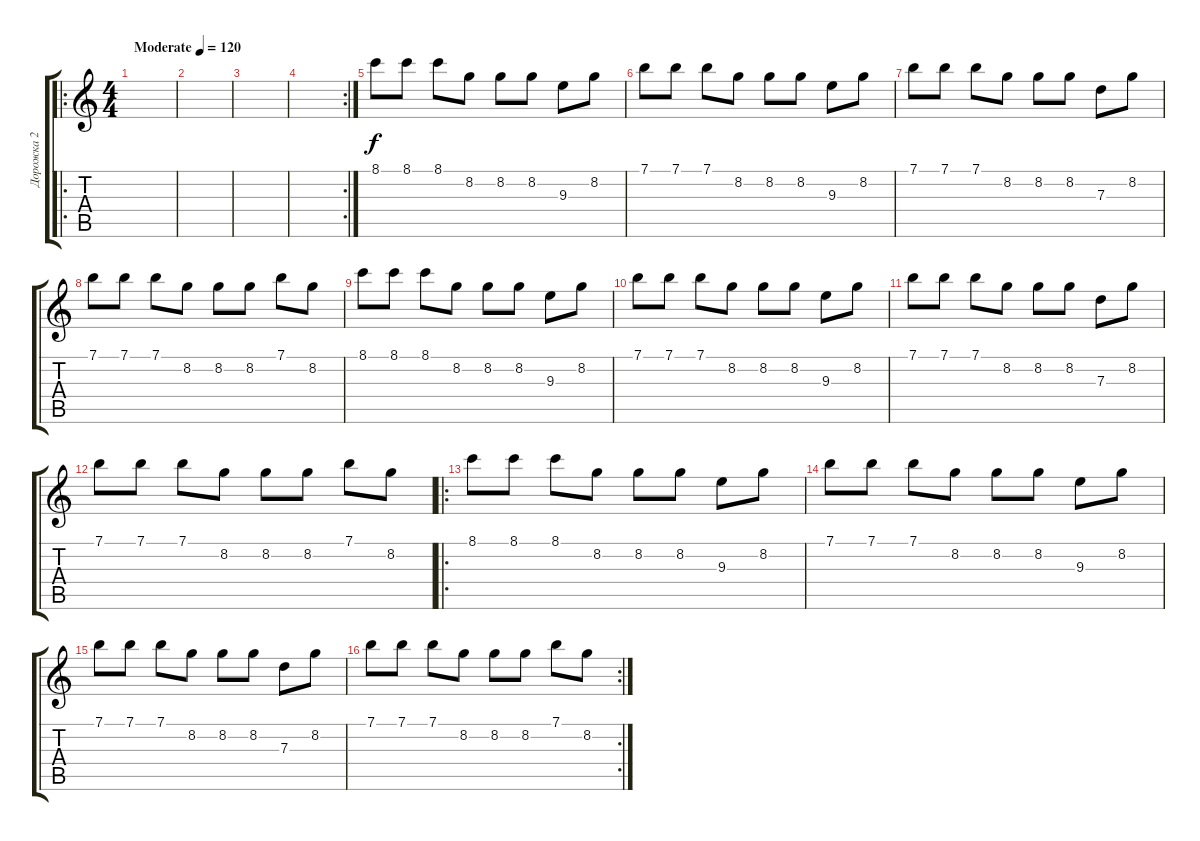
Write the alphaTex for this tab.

\track ("Дорожка 2" "Дорожка 2") {instrument acousticguitarnylon}
\staff {score tabs}
\tuning (E4 B3 G3 D3 A2 E2) {hide}
\ro
\ts (4 4)
\tempo (120 "Moderate")
\clef g2
\ks c
|
|
|
\rc 2
|
8.1.8 8.1.8 8.1.8 8.2.8 8.2.8 8.2.8 9.3.8 8.2.8 |
7.1.8 7.1.8 7.1.8 8.2.8 8.2.8 8.2.8 9.3.8 8.2.8 |
7.1.8 7.1.8 7.1.8 8.2.8 8.2.8 8.2.8 7.3.8 8.2.8 |
7.1.8 7.1.8 7.1.8 8.2.8 8.2.8 8.2.8 7.1.8 8.2.8 |
8.1.8 8.1.8 8.1.8 8.2.8 8.2.8 8.2.8 9.3.8 8.2.8 |
7.1.8 7.1.8 7.1.8 8.2.8 8.2.8 8.2.8 9.3.8 8.2.8 |
7.1.8 7.1.8 7.1.8 8.2.8 8.2.8 8.2.8 7.3.8 8.2.8 |
7.1.8 7.1.8 7.1.8 8.2.8 8.2.8 8.2.8 7.1.8 8.2.8 |
\ro
8.1.8 8.1.8 8.1.8 8.2.8 8.2.8 8.2.8 9.3.8 8.2.8 |
7.1.8 7.1.8 7.1.8 8.2.8 8.2.8 8.2.8 9.3.8 8.2.8 |
7.1.8 7.1.8 7.1.8 8.2.8 8.2.8 8.2.8 7.3.8 8.2.8 |
\rc 2
7.1.8 7.1.8 7.1.8 8.2.8 8.2.8 8.2.8 7.1.8 8.2.8
